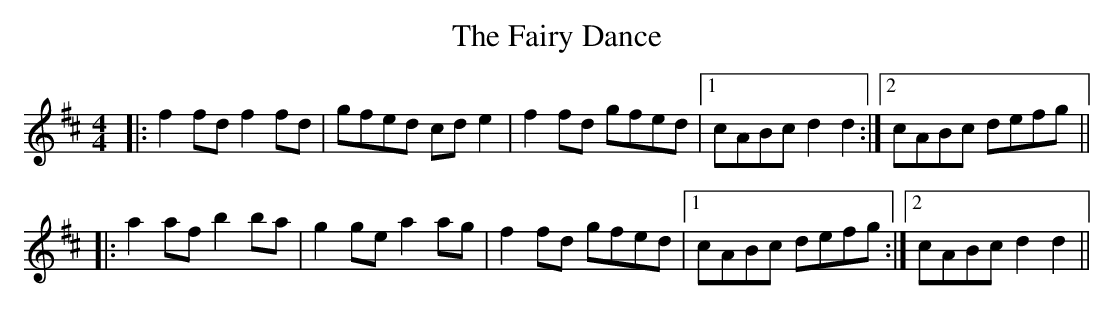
X:1
T: The Fairy Dance
M: 4/4
L: 1/8
K: Dmaj
|:f2fd f2fd|gfed cde2|f2fd gfed|1 cABc d2d2:|2 cABc defg||
|:a2af b2ba|g2ge a2ag|f2fd gfed|1 cABc defg:|2 cABc d2d2||
